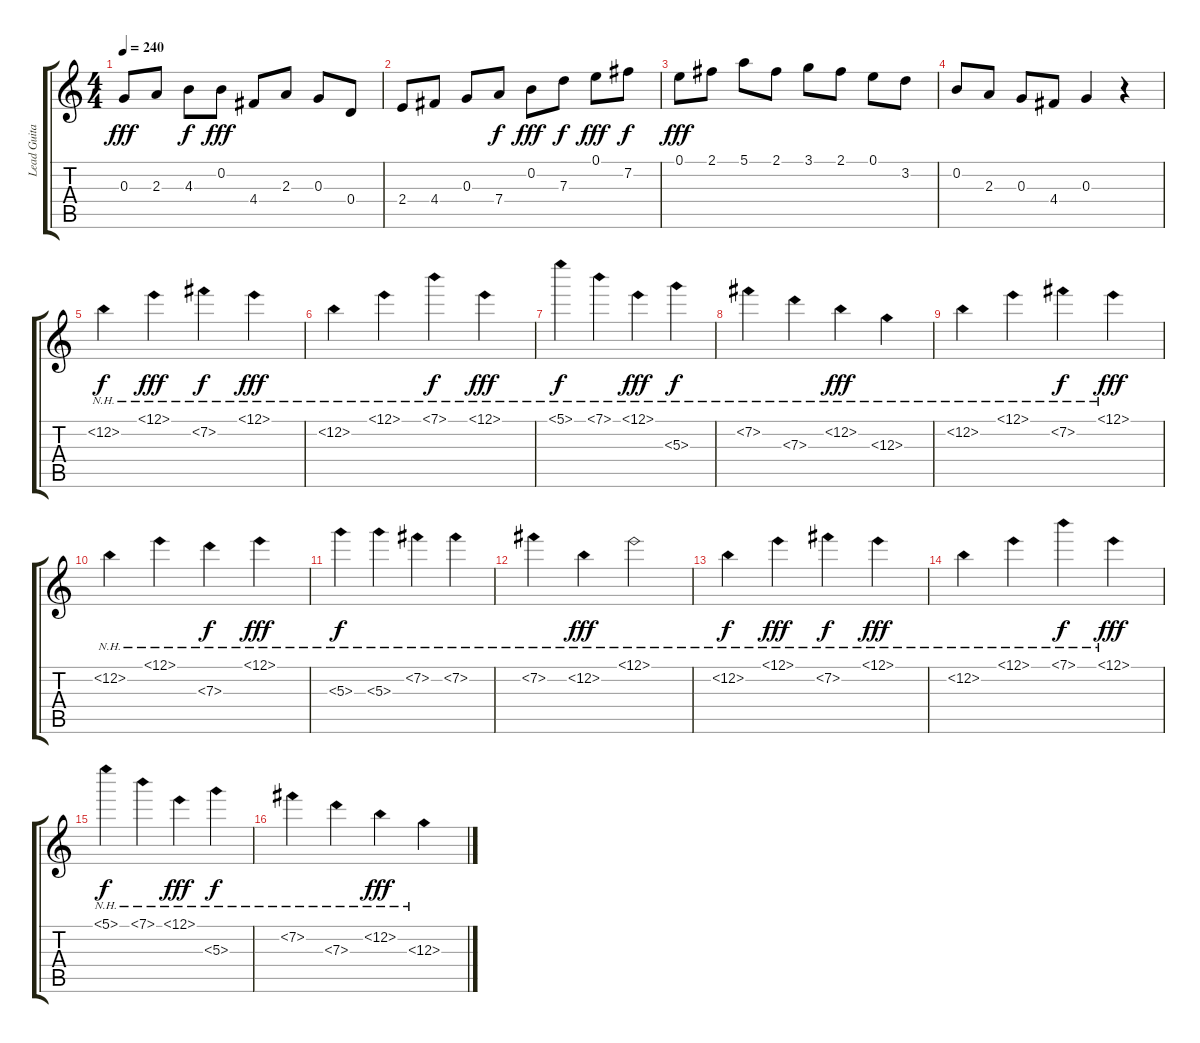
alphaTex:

\track ("Lead Guitar" "Lead Guita") {instrument acousticguitarsteel}
\staff {score tabs}
\tuning (E4 B3 G3 D3 A2 E2) {hide}
\ts (4 4)
\tempo 240
\clef g2
\ks c
0.3.8{dy fff} 2.3.8 4.3.8{dy f} 0.2.8{dy fff} 4.4.8 2.3.8 0.3.8 0.4.8 |
2.4.8 4.4.8 0.3.8 7.4.8{dy f} 0.2.8{dy fff} 7.3.8{dy f} 0.1.8{dy fff} 7.2.8{dy f} |
0.1.8{dy fff} 2.1.8 5.1.8 2.1.8 3.1.8 2.1.8 0.1.8 3.2.8 |
0.2.8 2.3.8 0.3.8 4.4.8 0.3.4 r.4 |
12.2{nh}.4{dy f} 12.1{nh}.4{dy fff} 7.2{nh}.4{dy f} 12.1{nh}.4{dy fff} |
12.2{nh}.4 12.1{nh}.4 7.1{nh}.4{dy f} 12.1{nh}.4{dy fff} |
5.1{nh}.4{dy f} 7.1{nh}.4 12.1{nh}.4{dy fff} 5.3{nh}.4{dy f} |
7.2{nh}.4 7.3{nh}.4 12.2{nh}.4{dy fff} 12.3{nh}.4 |
12.2{nh}.4 12.1{nh}.4 7.2{nh}.4{dy f} 12.1{nh}.4{dy fff} |
12.2{nh}.4 12.1{nh}.4 7.3{nh}.4{dy f} 12.1{nh}.4{dy fff} |
5.3{nh}.4{dy f} 5.3{nh}.4 7.2{nh}.4 7.2{nh}.4 |
7.2{nh}.4 12.2{nh}.4{dy fff} 12.1{nh}.2 |
12.2{nh}.4{dy f} 12.1{nh}.4{dy fff} 7.2{nh}.4{dy f} 12.1{nh}.4{dy fff} |
12.2{nh}.4 12.1{nh}.4 7.1{nh}.4{dy f} 12.1{nh}.4{dy fff} |
5.1{nh}.4{dy f} 7.1{nh}.4 12.1{nh}.4{dy fff} 5.3{nh}.4{dy f} |
7.2{nh}.4 7.3{nh}.4 12.2{nh}.4{dy fff} 12.3{nh}.4
